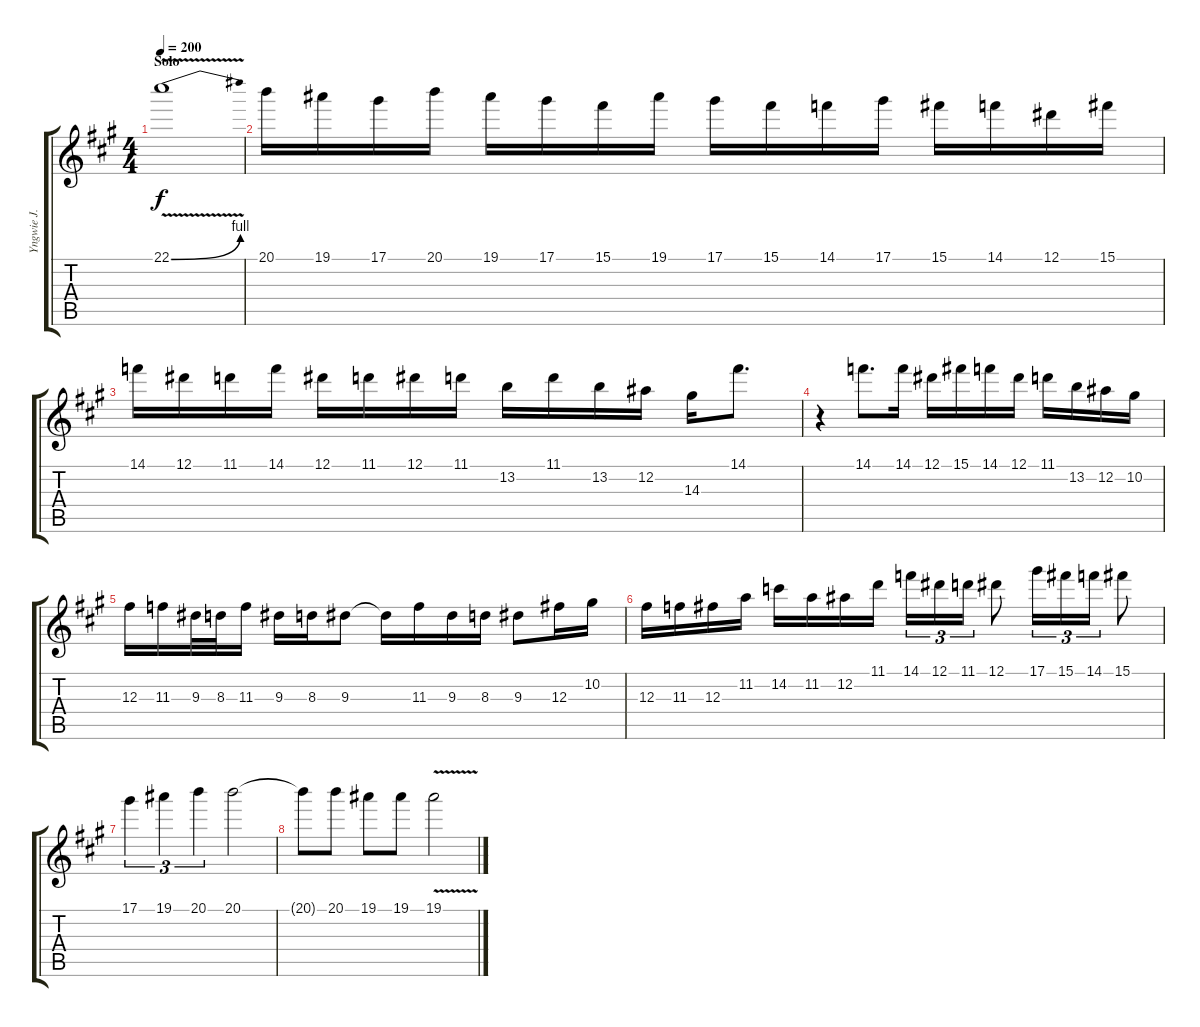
\track ("Yngwie J. Malmsteen" "Yngwie J. ") {instrument overdrivenguitar}
\staff {score tabs}
\tuning (Eb4 Bb3 Gb3 Db3 Ab2 Eb2) {hide}
\ts (4 4)
\section ("" "Solo")
\tempo 200
\clef g2
\ks a
22.1{be (bend 0 0 60 4) v}.1{dy f} |
20.1.16 19.1.16 17.1.16 20.1.16 19.1.16 17.1.16 15.1.16 19.1.16 17.1.16 15.1.16 14.1.16 17.1.16 15.1.16 14.1.16 12.1.16 15.1.16 |
14.1.16 12.1.16 11.1.16 14.1.16 12.1.16 11.1.16 12.1.16 11.1.16 13.2.16 11.1.16 13.2.16 12.2.16 14.3.16 14.1.8{d} |
r.4 14.1.8{d} 14.1.16 12.1.16 15.1.16 14.1.16 12.1.16 11.1.16 13.2.16 12.2.16 10.2.16 |
12.3.16 11.3.16 9.3.32 8.3.32 11.3.16 9.3.16 8.3.16 9.3.8 9.3{t}.16 11.3.16 9.3.16 8.3.16 9.3.8 12.3.16 10.2.16 |
12.3.16 11.3.16 12.3.16 11.2.16 14.2.16 11.2.16 12.2.16 11.1.16 14.1.16{tu (3 2)} 12.1.16{tu (3 2)} 11.1.16{tu (3 2)} 12.1.8 17.1.16{tu (3 2)} 15.1.16{tu (3 2)} 14.1.16{tu (3 2)} 15.1.8 |
17.1.4{tu (3 2)} 19.1.4{tu (3 2)} 20.1.4{tu (3 2)} 20.1.2 |
20.1{t}.8 20.1.8 19.1.8 19.1.8 19.1{v}.2
